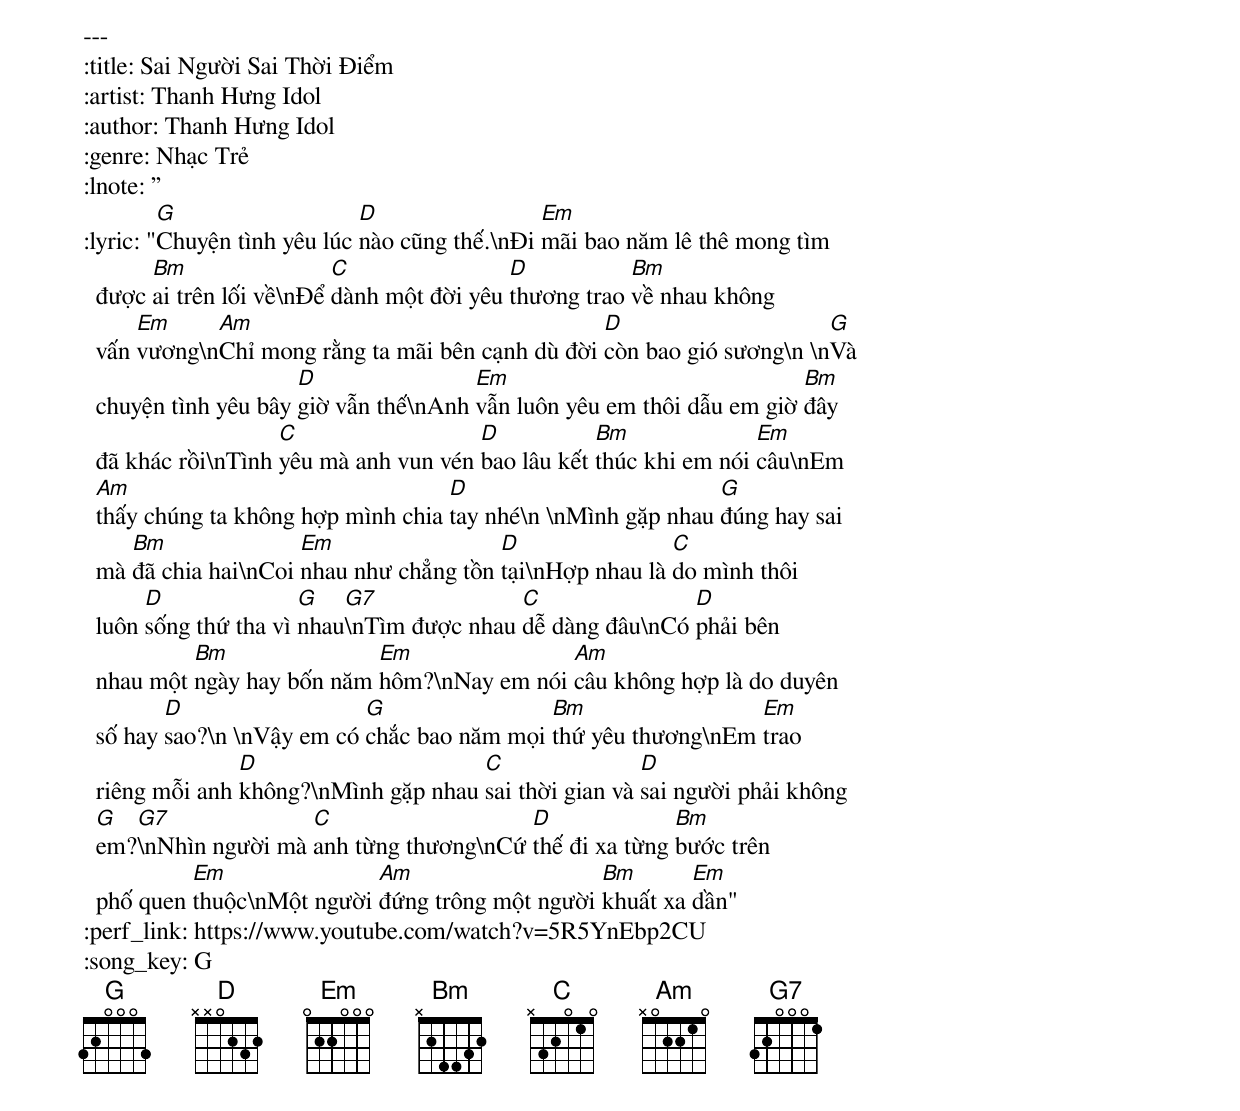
---
:title: Sai Người Sai Thời Điểm
:artist: Thanh Hưng Idol
:author: Thanh Hưng Idol
:genre: Nhạc Trẻ
:lnote: ''
:lyric: "[G]Chuyện tình yêu lúc [D]nào cũng thế.\nĐi [Em]mãi bao năm lê thê mong tìm
  được [Bm]ai trên lối về\nĐể [C]dành một đời yêu [D]thương trao [Bm]về nhau không
  vấn [Em]vương\n[Am]Chỉ mong rằng ta mãi bên cạnh dù đời [D]còn bao gió sương\n \n[G]Và
  chuyện tình yêu bây [D]giờ vẫn thế\nAnh [Em]vẫn luôn yêu em thôi dẫu em giờ [Bm]đây
  đã khác rồi\nTình [C]yêu mà anh vun vén [D]bao lâu kết [Bm]thúc khi em nói [Em]câu\nEm
  [Am]thấy chúng ta không hợp mình chia [D]tay nhé\n \nMình gặp nhau [G]đúng hay sai
  mà [Bm]đã chia hai\nCoi [Em]nhau như chẳng tồn [D]tại\nHợp nhau là [C]do mình thôi
  luôn [D]sống thứ tha vì [G]nhau[G7]\nTìm được nhau [C]dễ dàng đâu\nCó [D]phải bên
  nhau một [Bm]ngày hay bốn năm [Em]hôm?\nNay em nói [Am]câu không hợp là do duyên
  số hay [D]sao?\n \nVậy em có [G]chắc bao năm mọi [Bm]thứ yêu thương\nEm [Em]trao
  riêng mỗi anh [D]không?\nMình gặp nhau [C]sai thời gian và [D]sai người phải không
  [G]em?[G7]\nNhìn người mà [C]anh từng thương\nCứ [D]thế đi xa từng [Bm]bước trên
  phố quen [Em]thuộc\nMột người [Am]đứng trông một người [Bm]khuất xa [Em]dần\uFEFF"
:perf_link: https://www.youtube.com/watch?v=5R5YnEbp2CU
:song_key: G
